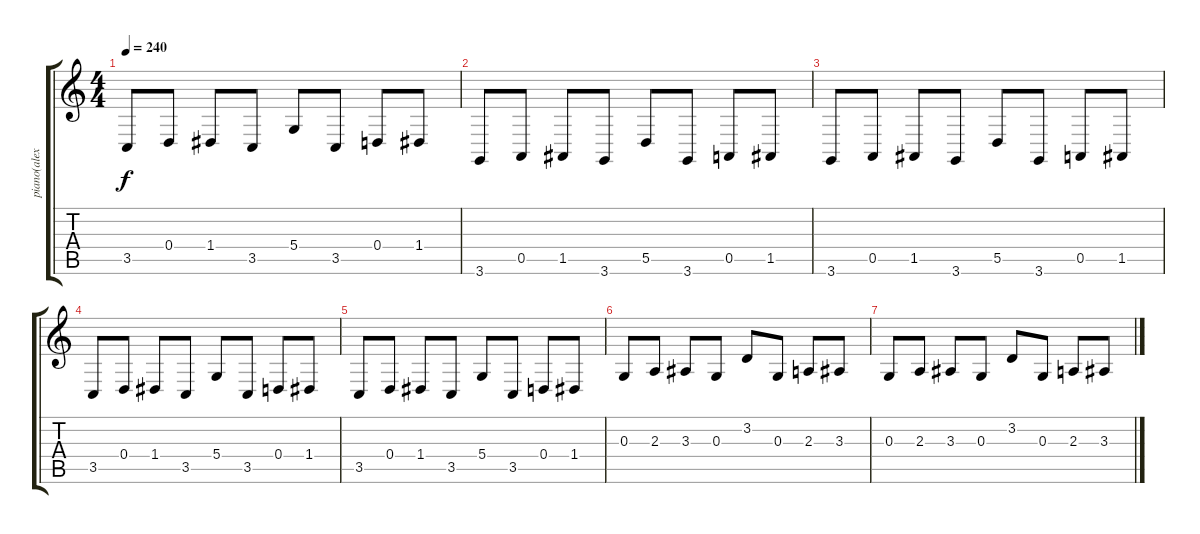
\track ("piano(alex stariopoli)" "piano(alex") {instrument acousticgrandpiano}
\staff {score tabs}
\tuning (E4 B3 G3 D3 A2 E2) {hide}
\ts (4 4)
\tempo 240
\clef g2
\ks c
3.5.8{dy f} 0.4.8 1.4.8 3.5.8 5.4.8 3.5.8 0.4.8 1.4.8 |
3.6.8 0.5.8 1.5.8 3.6.8 5.5.8 3.6.8 0.5.8 1.5.8 |
3.6.8 0.5.8 1.5.8 3.6.8 5.5.8 3.6.8 0.5.8 1.5.8 |
3.5.8 0.4.8 1.4.8 3.5.8 5.4.8 3.5.8 0.4.8 1.4.8 |
3.5.8 0.4.8 1.4.8 3.5.8 5.4.8 3.5.8 0.4.8 1.4.8 |
0.3.8 2.3.8 3.3.8 0.3.8 3.2.8 0.3.8 2.3.8 3.3.8 |
0.3.8 2.3.8 3.3.8 0.3.8 3.2.8 0.3.8 2.3.8 3.3.8
